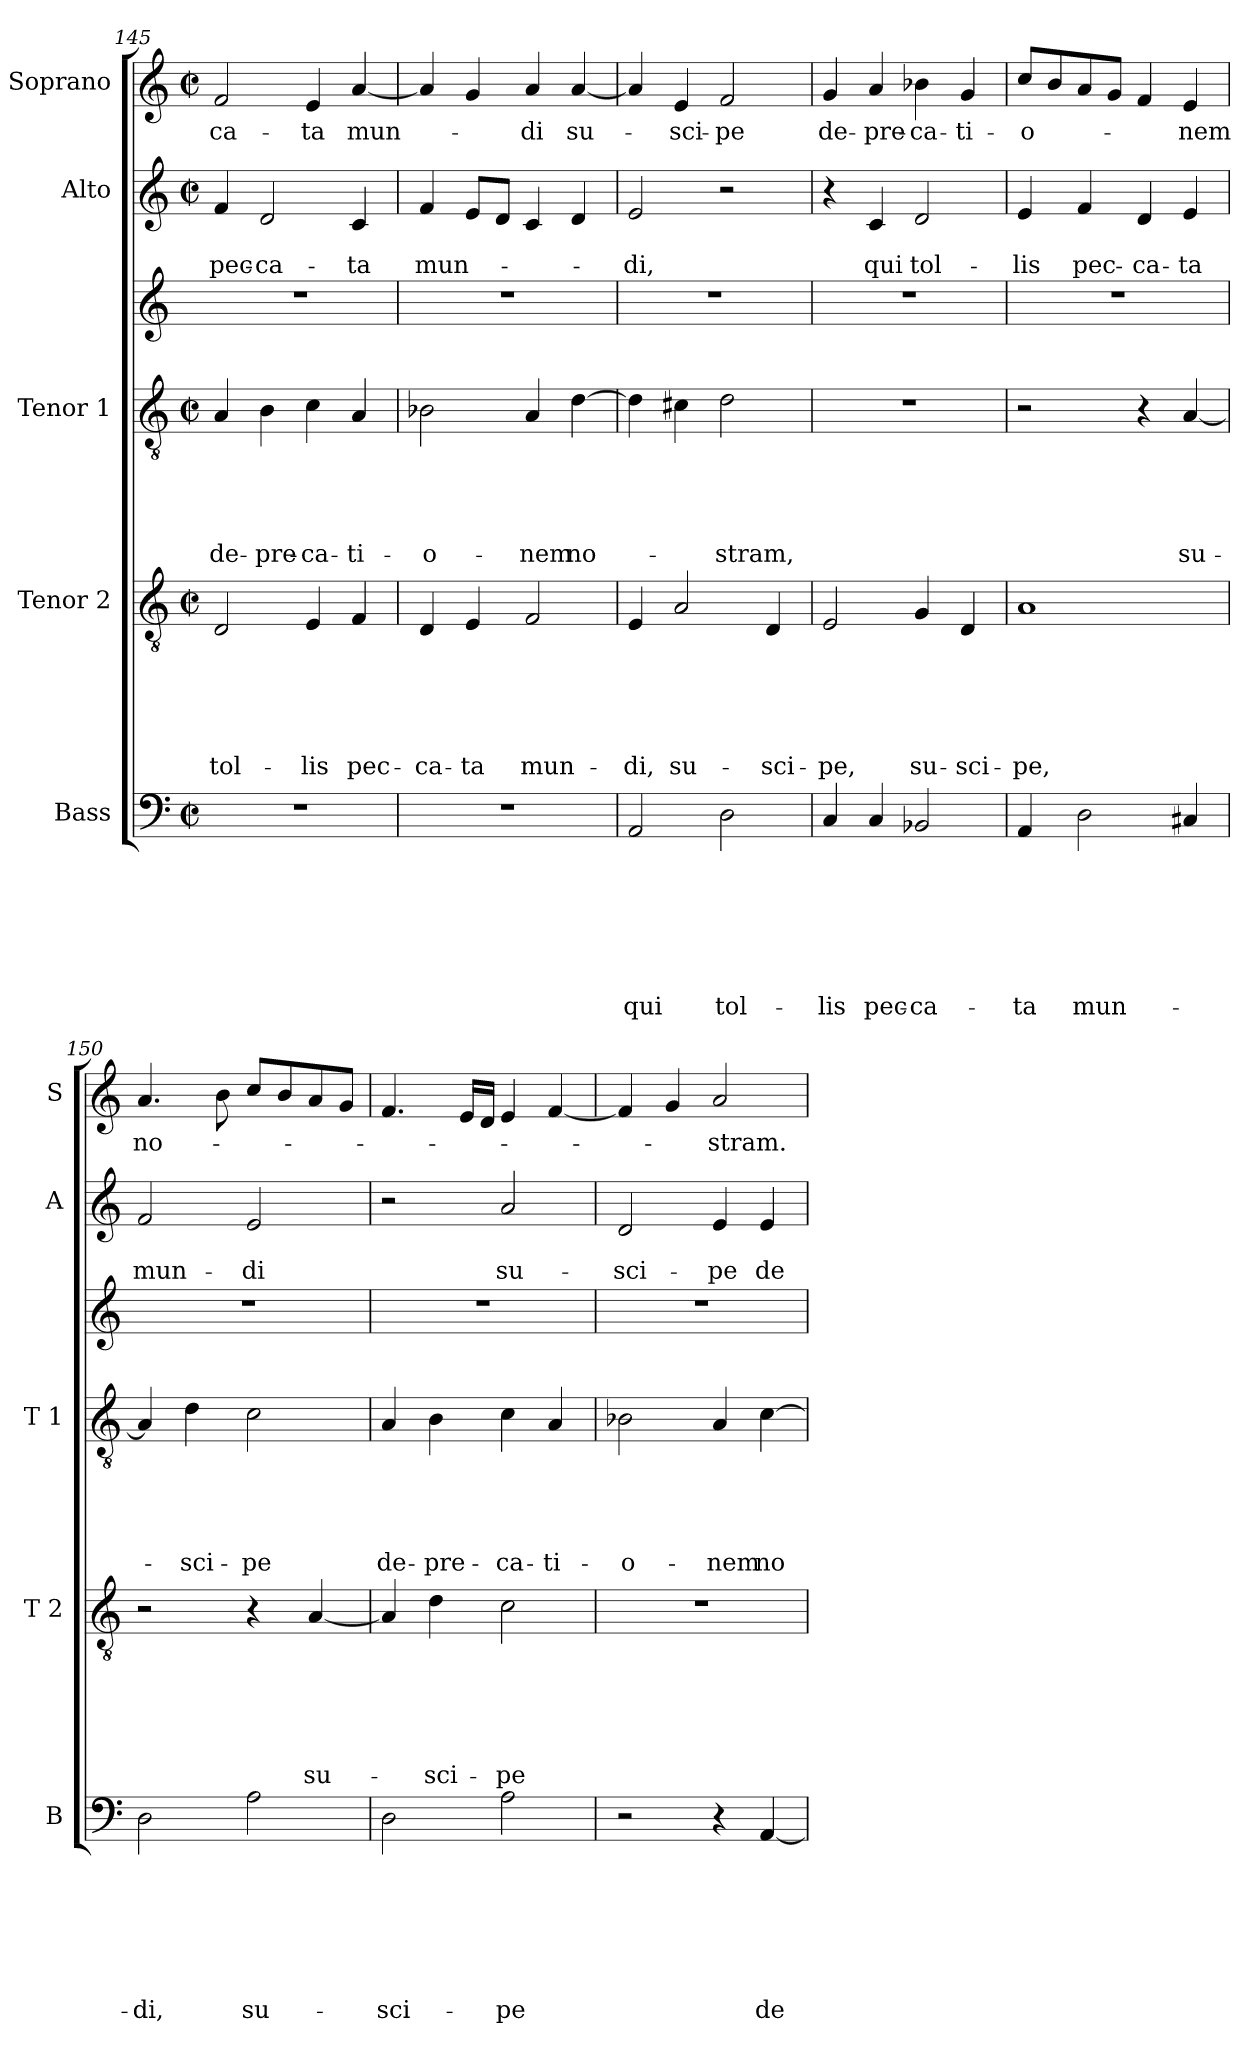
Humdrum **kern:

**kern	**text	**text	**text	**text	**text	**text	**text	**kern	**text	**text	**text	**text	**text	**text	**kern	**text	**text	**text	**text	**text	**kern	**kern	**text	**text	**kern	**text
*part6	*part6	*part6	*part6	*part6	*part6	*part6	*part6	*part5	*part5	*part5	*part5	*part5	*part5	*part5	*part4	*part4	*part4	*part4	*part4	*part4	*part3	*part2	*part2	*part2	*part1	*part1
*staff6	*staff6	*staff6	*staff6	*staff6	*staff6	*staff6	*staff6	*staff5	*staff5	*staff5	*staff5	*staff5	*staff5	*staff5	*staff4	*staff4	*staff4	*staff4	*staff4	*staff4	*staff3	*staff2	*staff2	*staff2	*staff1	*staff1
*I"Bass	*	*	*	*	*	*	*	*I"Tenor 2	*	*	*	*	*	*	*I"Tenor 1	*	*	*	*	*	*	*I"Alto	*	*	*I"Soprano	*
*I'B	*	*	*	*	*	*	*	*I'T 2	*	*	*	*	*	*	*I'T 1	*	*	*	*	*	*	*I'A	*	*	*I'S	*
!!LO:PB:g=z
*clefF4	*	*	*	*	*	*	*	*clefGv2	*	*	*	*	*	*	*clefGv2	*	*	*	*	*	*clefG2	*clefG2	*	*	*clefG2	*
*k[]	*	*	*	*	*	*	*	*k[]	*	*	*	*	*	*	*k[]	*	*	*	*	*	*k[]	*k[]	*	*	*k[]	*
*C:	*	*	*	*	*	*	*	*C:	*	*	*	*	*	*	*C:	*	*	*	*	*	*C:	*C:	*	*	*C:	*
*M2/2	*	*	*	*	*	*	*	*M2/2	*	*	*	*	*	*	*M2/2	*	*	*	*	*	*	*M2/2	*	*	*M2/2	*
*met(c|)	*	*	*	*	*	*	*	*met(c|)	*	*	*	*	*	*	*met(c|)	*	*	*	*	*	*	*met(c|)	*	*	*met(c|)	*
=145	=145	=145	=145	=145	=145	=145	=145	=145	=145	=145	=145	=145	=145	=145	=145	=145	=145	=145	=145	=145	=145	=145	=145	=145	=145	=145
!	!	!	!	!	!	!	!	!	!	!	!	!	!	!LO:LY:b	!	!	!	!	!	!LO:LY:b	!	!	!	!LO:LY:b	!	!LO:LY:b
1r	.	.	.	.	.	.	.	2D/	.	.	.	.	.	tol-	4A/	.	.	.	.	de-	1r	4f/	.	pec-	2f/	-ca-
!	!	!	!	!	!	!	!	!	!	!	!	!	!	!	!	!	!	!	!	!LO:LY:b	!	!	!	!LO:LY:b	!	!
.	.	.	.	.	.	.	.	.	.	.	.	.	.	.	4B\	.	.	.	.	-pre-	.	2d/	.	-ca-	.	.
!	!	!	!	!	!	!	!	!	!	!	!	!	!	!LO:LY:b	!	!	!	!	!	!LO:LY:b	!	!	!	!	!	!LO:LY:b
.	.	.	.	.	.	.	.	4E/	.	.	.	.	.	-lis	4c\	.	.	.	.	-ca-	.	.	.	.	4e/	-ta
!	!	!	!	!	!	!	!	!	!	!	!	!	!	!LO:LY:b	!	!	!	!	!	!LO:LY:b	!	!	!	!LO:LY:b	!	!LO:LY:b
.	.	.	.	.	.	.	.	4F/	.	.	.	.	.	pec-	4A/	.	.	.	.	-ti-	.	4c/	.	-ta	[<4a/	mun-
=146	=146	=146	=146	=146	=146	=146	=146	=146	=146	=146	=146	=146	=146	=146	=146	=146	=146	=146	=146	=146	=146	=146	=146	=146	=146	=146
!	!	!	!	!	!	!	!	!	!	!	!	!	!	!LO:LY:b	!	!	!	!	!	!LO:LY:b	!	!	!	!LO:LY:b	!	!
1r	.	.	.	.	.	.	.	4D/	.	.	.	.	.	-ca-	2B-X\	.	.	.	.	-o-	1r	4f/	.	mun-	4a/]	.
!	!	!	!	!	!	!	!	!	!	!	!	!	!	!LO:LY:b	!	!	!	!	!	!	!	!	!	!	!	!
.	.	.	.	.	.	.	.	4E/	.	.	.	.	.	-ta	.	.	.	.	.	.	.	8e/L	.	.	4g/	.
.	.	.	.	.	.	.	.	.	.	.	.	.	.	.	.	.	.	.	.	.	.	8d/J	.	.	.	.
!	!	!	!	!	!	!	!	!	!	!	!	!	!	!LO:LY:b	!	!	!	!	!	!LO:LY:b	!	!	!	!	!	!LO:LY:b
.	.	.	.	.	.	.	.	2F/	.	.	.	.	.	mun-	4A/	.	.	.	.	-nem	.	4c/	.	.	4a/	-di
!	!	!	!	!	!	!	!	!	!	!	!	!	!	!	!	!	!	!	!	!LO:LY:b	!	!	!	!	!	!LO:LY:b
.	.	.	.	.	.	.	.	.	.	.	.	.	.	.	[>4d\	.	.	.	.	no-	.	4d/	.	.	[<4a/	su-
=147	=147	=147	=147	=147	=147	=147	=147	=147	=147	=147	=147	=147	=147	=147	=147	=147	=147	=147	=147	=147	=147	=147	=147	=147	=147	=147
!	!	!	!	!	!	!	!LO:LY:b	!	!	!	!	!	!	!LO:LY:b	!	!	!	!	!	!	!	!	!	!LO:LY:b	!	!
2AA/	.	.	.	.	.	.	qui	4E/	.	.	.	.	.	-di,	4d\]	.	.	.	.	.	1r	2e/	.	-di,	4a/]	.
!	!	!	!	!	!	!	!	!	!	!	!	!	!	!LO:LY:b	!	!	!	!	!	!	!	!	!	!	!	!LO:LY:b
.	.	.	.	.	.	.	.	2A/	.	.	.	.	.	su-	4c#X\	.	.	.	.	.	.	.	.	.	4e/	-sci-
!	!	!	!	!	!	!	!LO:LY:b	!	!	!	!	!	!	!	!	!	!	!	!	!LO:LY:b	!	!	!	!	!	!LO:LY:b
2D\	.	.	.	.	.	.	tol-	.	.	.	.	.	.	.	2d\	.	.	.	.	-stram,	.	2r	.	.	2f/	-pe
!	!	!	!	!	!	!	!	!	!	!	!	!	!	!LO:LY:b	!	!	!	!	!	!	!	!	!	!	!	!
.	.	.	.	.	.	.	.	4D/	.	.	.	.	.	-sci-	.	.	.	.	.	.	.	.	.	.	.	.
=148	=148	=148	=148	=148	=148	=148	=148	=148	=148	=148	=148	=148	=148	=148	=148	=148	=148	=148	=148	=148	=148	=148	=148	=148	=148	=148
!	!	!	!	!	!	!	!LO:LY:b	!	!	!	!	!	!	!LO:LY:b	!	!	!	!	!	!	!	!	!	!	!	!LO:LY:b
4C/	.	.	.	.	.	.	-lis	2E/	.	.	.	.	.	-pe,	1r	.	.	.	.	.	1r	4r	.	.	4g/	de-
!	!	!	!	!	!	!	!LO:LY:b	!	!	!	!	!	!	!	!	!	!	!	!	!	!	!	!	!LO:LY:b	!	!LO:LY:b
4C/	.	.	.	.	.	.	pec-	.	.	.	.	.	.	.	.	.	.	.	.	.	.	4c/	.	qui	4a/	-pre-
!	!	!	!	!	!	!	!LO:LY:b	!	!	!	!	!	!	!LO:LY:b	!	!	!	!	!	!	!	!	!	!LO:LY:b	!	!LO:LY:b
2BB-X/	.	.	.	.	.	.	-ca-	4G/	.	.	.	.	.	su-	.	.	.	.	.	.	.	2d/	.	tol-	4b-X\	-ca-
!	!	!	!	!	!	!	!	!	!	!	!	!	!	!LO:LY:b	!	!	!	!	!	!	!	!	!	!	!	!LO:LY:b
.	.	.	.	.	.	.	.	4D/	.	.	.	.	.	-sci-	.	.	.	.	.	.	.	.	.	.	4g/	-ti-
=149	=149	=149	=149	=149	=149	=149	=149	=149	=149	=149	=149	=149	=149	=149	=149	=149	=149	=149	=149	=149	=149	=149	=149	=149	=149	=149
!	!	!	!	!	!	!	!LO:LY:b	!	!	!	!	!	!	!LO:LY:b	!	!	!	!	!	!	!	!	!	!LO:LY:b	!	!LO:LY:b
4AA/	.	.	.	.	.	.	-ta	1A	.	.	.	.	.	-pe,	2r	.	.	.	.	.	1r	4e/	.	-lis	8cc/L	-o-
.	.	.	.	.	.	.	.	.	.	.	.	.	.	.	.	.	.	.	.	.	.	.	.	.	8b/	.
!	!	!	!	!	!	!	!LO:LY:b	!	!	!	!	!	!	!	!	!	!	!	!	!	!	!	!	!LO:LY:b	!	!
2D\	.	.	.	.	.	.	mun-	.	.	.	.	.	.	.	.	.	.	.	.	.	.	4f/	.	pec-	8a/	.
.	.	.	.	.	.	.	.	.	.	.	.	.	.	.	.	.	.	.	.	.	.	.	.	.	8g/J	.
!	!	!	!	!	!	!	!	!	!	!	!	!	!	!	!	!	!	!	!	!	!	!	!	!LO:LY:b	!	!
.	.	.	.	.	.	.	.	.	.	.	.	.	.	.	4r	.	.	.	.	.	.	4d/	.	-ca-	4f/	.
!	!	!	!	!	!	!	!	!	!	!	!	!	!	!	!	!	!	!	!	!LO:LY:b	!	!	!	!LO:LY:b	!	!LO:LY:b
4C#X/	.	.	.	.	.	.	.	.	.	.	.	.	.	.	[<4A/	.	.	.	.	su-	.	4e/	.	-ta	4e/	-nem
=150	=150	=150	=150	=150	=150	=150	=150	=150	=150	=150	=150	=150	=150	=150	=150	=150	=150	=150	=150	=150	=150	=150	=150	=150	=150	=150
!	!	!	!	!	!	!	!LO:LY:b	!	!	!	!	!	!	!	!	!	!	!	!	!	!	!	!	!LO:LY:b	!	!LO:LY:b
2D\	.	.	.	.	.	.	-di,	2r	.	.	.	.	.	.	4A/]	.	.	.	.	.	1r	2f/	.	mun-	4.a/	no-
!	!	!	!	!	!	!	!	!	!	!	!	!	!	!	!	!	!	!	!	!LO:LY:b	!	!	!	!	!	!
.	.	.	.	.	.	.	.	.	.	.	.	.	.	.	4d\	.	.	.	.	-sci-	.	.	.	.	.	.
.	.	.	.	.	.	.	.	.	.	.	.	.	.	.	.	.	.	.	.	.	.	.	.	.	8b\	.
!	!	!	!	!	!	!	!LO:LY:b	!	!	!	!	!	!	!	!	!	!	!	!	!LO:LY:b	!	!	!	!LO:LY:b	!	!
2A\	.	.	.	.	.	.	su-	4r	.	.	.	.	.	.	2c\	.	.	.	.	-pe	.	2e/	.	-di	8cc/L	.
.	.	.	.	.	.	.	.	.	.	.	.	.	.	.	.	.	.	.	.	.	.	.	.	.	8b/	.
!	!	!	!	!	!	!	!	!	!	!	!	!	!	!LO:LY:b	!	!	!	!	!	!	!	!	!	!	!	!
.	.	.	.	.	.	.	.	[<4A/	.	.	.	.	.	su-	.	.	.	.	.	.	.	.	.	.	8a/	.
.	.	.	.	.	.	.	.	.	.	.	.	.	.	.	.	.	.	.	.	.	.	.	.	.	8g/J	.
!!LO:LB:g=z
=151	=151	=151	=151	=151	=151	=151	=151	=151	=151	=151	=151	=151	=151	=151	=151	=151	=151	=151	=151	=151	=151	=151	=151	=151	=151	=151
!	!	!	!	!	!	!	!LO:LY:b	!	!	!	!	!	!	!	!	!	!	!	!	!LO:LY:b	!	!	!	!	!	!
2D\	.	.	.	.	.	.	-sci-	4A/]	.	.	.	.	.	.	4A/	.	.	.	.	de-	1r	2r	.	.	4.f/	.
!	!	!	!	!	!	!	!	!	!	!	!	!	!	!LO:LY:b	!	!	!	!	!	!LO:LY:b	!	!	!	!	!	!
.	.	.	.	.	.	.	.	4d\	.	.	.	.	.	-sci-	4B\	.	.	.	.	-pre-	.	.	.	.	.	.
.	.	.	.	.	.	.	.	.	.	.	.	.	.	.	.	.	.	.	.	.	.	.	.	.	16e/LL	.
.	.	.	.	.	.	.	.	.	.	.	.	.	.	.	.	.	.	.	.	.	.	.	.	.	16d/JJ	.
!	!	!	!	!	!	!	!LO:LY:b	!	!	!	!	!	!	!LO:LY:b	!	!	!	!	!	!LO:LY:b	!	!	!	!LO:LY:b	!	!
2A\	.	.	.	.	.	.	-pe	2c\	.	.	.	.	.	-pe	4c\	.	.	.	.	-ca-	.	2a/	.	su-	4e/	.
!	!	!	!	!	!	!	!	!	!	!	!	!	!	!	!	!	!	!	!	!LO:LY:b	!	!	!	!	!	!
.	.	.	.	.	.	.	.	.	.	.	.	.	.	.	4A/	.	.	.	.	-ti-	.	.	.	.	[<4f/	.
=152	=152	=152	=152	=152	=152	=152	=152	=152	=152	=152	=152	=152	=152	=152	=152	=152	=152	=152	=152	=152	=152	=152	=152	=152	=152	=152
!	!	!	!	!	!	!	!	!	!	!	!	!	!	!	!	!	!	!	!	!LO:LY:b	!	!	!	!LO:LY:b	!	!
2r	.	.	.	.	.	.	.	1r	.	.	.	.	.	.	2B-X\	.	.	.	.	-o-	1r	2d/	.	-sci-	4f/]	.
.	.	.	.	.	.	.	.	.	.	.	.	.	.	.	.	.	.	.	.	.	.	.	.	.	4g/	.
!	!	!	!	!	!	!	!	!	!	!	!	!	!	!	!	!	!	!	!	!LO:LY:b	!	!	!	!LO:LY:b	!	!LO:LY:b
4r	.	.	.	.	.	.	.	.	.	.	.	.	.	.	4A/	.	.	.	.	-nem	.	4e/	.	-pe	2a/	-stram.
!	!	!	!	!	!	!	!LO:LY:b	!	!	!	!	!	!	!	!	!	!	!	!	!LO:LY:b	!	!	!	!LO:LY:b	!	!
[<4AA/	.	.	.	.	.	.	de-	.	.	.	.	.	.	.	[>4c\	.	.	.	.	no-	.	4e/	.	de-	.	.
=	=	=	=	=	=	=	=	=	=	=	=	=	=	=	=	=	=	=	=	=	=	=	=	=	=	=
*-	*-	*-	*-	*-	*-	*-	*-	*-	*-	*-	*-	*-	*-	*-	*-	*-	*-	*-	*-	*-	*-	*-	*-	*-	*-	*-
